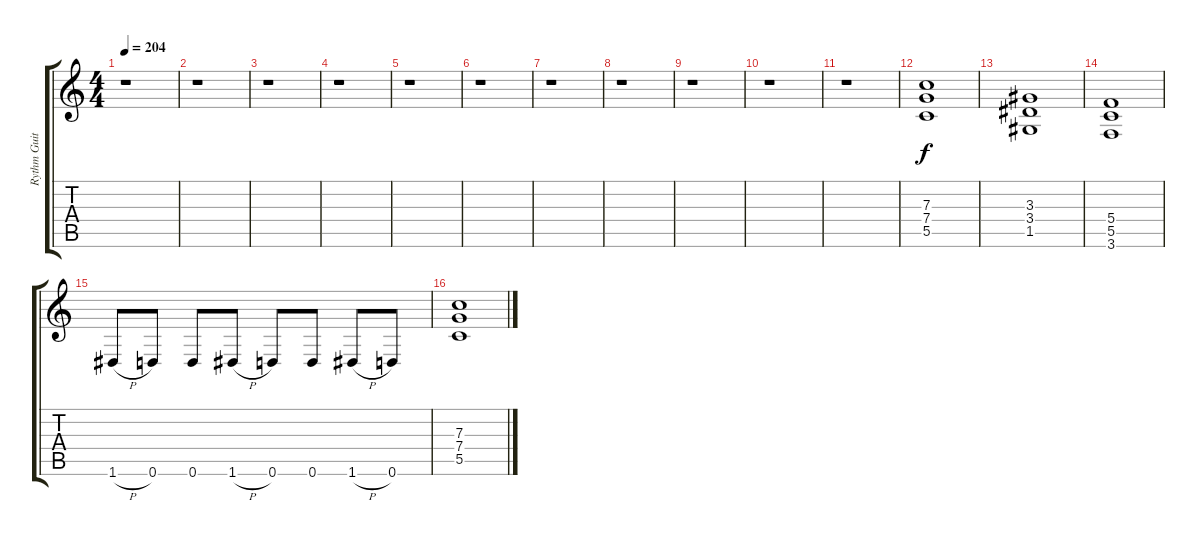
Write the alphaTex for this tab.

\track ("Rythm Guitar II" "Rythm Guit") {instrument overdrivenguitar}
\staff {score tabs}
\tuning (D4 A3 F3 C3 G2 D2) {hide}
\ts (4 4)
\tempo 204
\clef g2
\ks c
r.1{dy f} |
r.1 |
r.1 |
r.1 |
r.1 |
r.1 |
r.1 |
r.1 |
r.1 |
r.1 |
r.1 |
(7.3 7.4 5.5).1{volume 11} |
(3.3 3.4 1.5).1 |
(5.4 5.5 3.6).1 |
1.6{h}.8 0.6.8 0.6.8 1.6{h}.8 0.6.8 0.6.8 1.6{h}.8 0.6.8 |
(7.3 7.4 5.5).1
